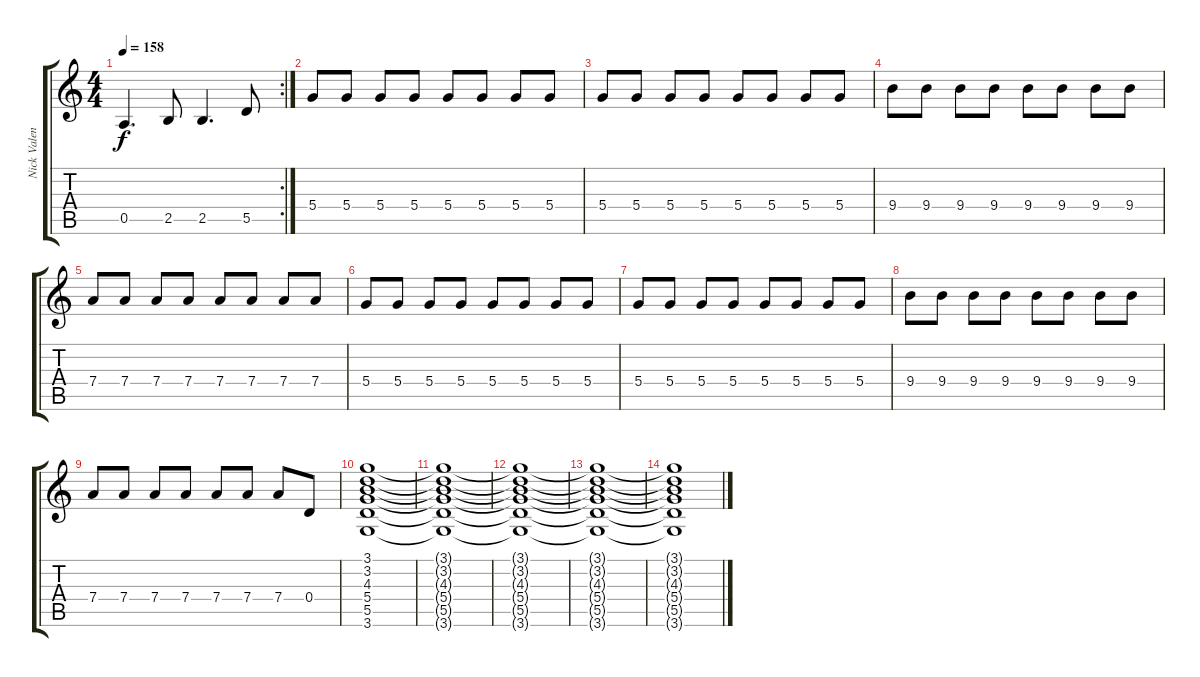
\track ("Nick Valensi" "Nick Valen") {instrument overdrivenguitar}
\staff {score tabs}
\tuning (E4 B3 G3 D3 A2 E2) {hide}
\rc 2
\ts (4 4)
\tempo 158
\clef g2
\ks c
0.5.4{d dy f} 2.5.8 2.5.4{d} 5.5.8 |
5.4.8 5.4.8 5.4.8 5.4.8 5.4.8 5.4.8 5.4.8 5.4.8 |
5.4.8 5.4.8 5.4.8 5.4.8 5.4.8 5.4.8 5.4.8 5.4.8 |
9.4.8 9.4.8 9.4.8 9.4.8 9.4.8 9.4.8 9.4.8 9.4.8 |
7.4.8 7.4.8 7.4.8 7.4.8 7.4.8 7.4.8 7.4.8 7.4.8 |
5.4.8 5.4.8 5.4.8 5.4.8 5.4.8 5.4.8 5.4.8 5.4.8 |
5.4.8 5.4.8 5.4.8 5.4.8 5.4.8 5.4.8 5.4.8 5.4.8 |
9.4.8 9.4.8 9.4.8 9.4.8 9.4.8 9.4.8 9.4.8 9.4.8 |
7.4.8 7.4.8 7.4.8 7.4.8 7.4.8 7.4.8 7.4.8 0.4.8 |
(3.1 3.2 4.3 5.4 5.5 3.6).1 |
(3.1{t} 3.2{t} 4.3{t} 5.4{t} 5.5{t} 3.6{t}).1 |
(3.1{t} 3.2{t} 4.3{t} 5.4{t} 5.5{t} 3.6{t}).1 |
(3.1{t} 3.2{t} 4.3{t} 5.4{t} 5.5{t} 3.6{t}).1 |
(3.1{t} 3.2{t} 4.3{t} 5.4{t} 5.5{t} 3.6{t}).1
